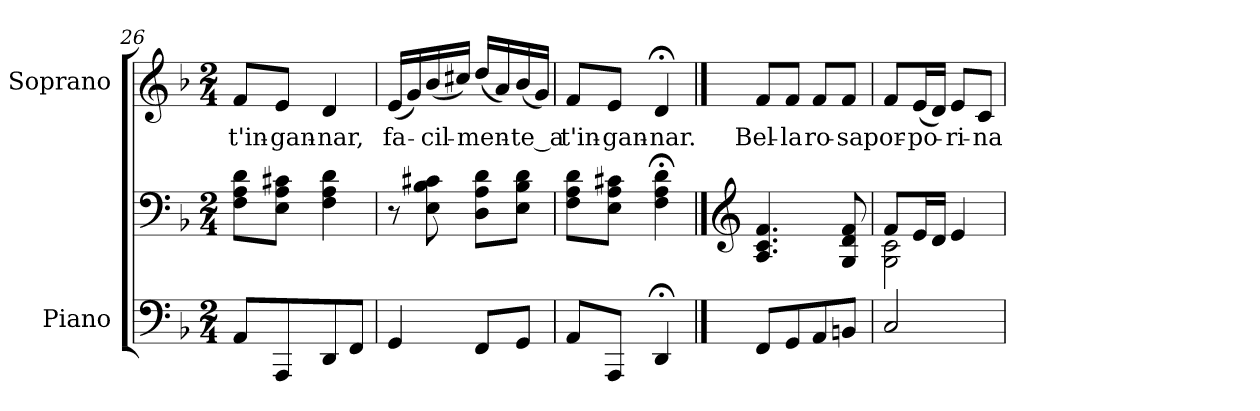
**kern	**kern	**kern	**text
*part2	*part2	*part1	*part1
*staff3	*staff2	*staff1	*staff1
*I"Piano	*	*I"Soprano	*
*I'Pno.	*	*I'Soprano	*
*clefF4	*clefF4	*clefG2	*
*k[b-]	*k[b-]	*k[b-]	*
*F:	*F:	*F:	*
*M2/4	*M2/4	*M2/4	*
=26	=26	=26	=26
!	!	!	!LO:LY:b:color=#000000
8AAi/L	8Fi\ 8Ai 8diL	8fi/L	t'in-
!	!	!	!LO:LY:b:color=#000000
8AAAi/	8Ei\ 8Ai 8c#XiJ	8ei/J	-gan-
!	!	!	!LO:LY:b:color=#000000
8DDi/	4Fi\ 4Ai 4di	4di/	-nar,
8FFi/J	.	.	.
=27	=27	=27	=27
!	!	!	!LO:LY:b:color=#000000
4GGi/	8r	(16ei/LL	fa-
.	.	16gi/)	.
!	!	!	!LO:LY:b:color=#000000
.	8Ei\ 8B-i 8c#Xi	(16b-i/	-cil-
.	.	16cc#Xi/JJ)	.
!	!	!	!LO:LY:b:color=#000000
8FFi/L	8Di\ 8Ai 8diL	(16ddi/LL	-men-
.	.	16ai/)	.
!	!	!	!LO:LY:b:color=#000000
8GGi/J	8Ei\ 8B-i 8diJ	(16b-i/	-te_a
.	.	16gi/JJ)	.
=28	=28	=28	=28
!	!	!	!LO:LY:b:color=#000000
8AAi/L	8Fi\ 8Ai 8diL	8fi/L	t'in-
!	!	!	!LO:LY:b:color=#000000
8AAAi/J	8Ei\ 8Ai 8c#XiJ	8ei/J	-gan-
!	!	!	!LO:LY:b:color=#000000
4DD;i/	4Fi\; 4Ai; 4di;	4d;i/	-nar.
!!LO:LB:g=z
==29	==29	==29	==29
*	*clefG2	*	*
!	!	!	!LO:LY:b:color=#000000
8FFi/L	4.Ai/ 4.ci 4.fi	8fi/L	Bel-
!	!	!	!LO:LY:b:color=#000000
8GGi/	.	8fi/J	-la
!	!	!	!LO:LY:b:color=#000000
8AAi/	.	8fi/L	ro-
!	!	!	!LO:LY:b:color=#000000
8BBni/J	8Gi/ 8di 8fi	8fi/J	-sa
=30	=30	=30	=30
*	*^	*	*
!	!	!	!	!LO:LY:b:color=#000000
2Ci/	8fi/L	2Gi\ 2ci	8fi/L	por-
!	!	!	!	!LO:LY:b:color=#000000
.	16ei/L	.	(16ei/L	-po-
.	16di/JJ	.	16di/JJ)	.
!	!	!	!	!LO:LY:b:color=#000000
.	4ei/	.	8ei/L	-ri-
!	!	!	!	!LO:LY:b:color=#000000
.	.	.	8ci/J	-na
*	*v	*v	*	*
=	=	=	=
*-	*-	*-	*-
